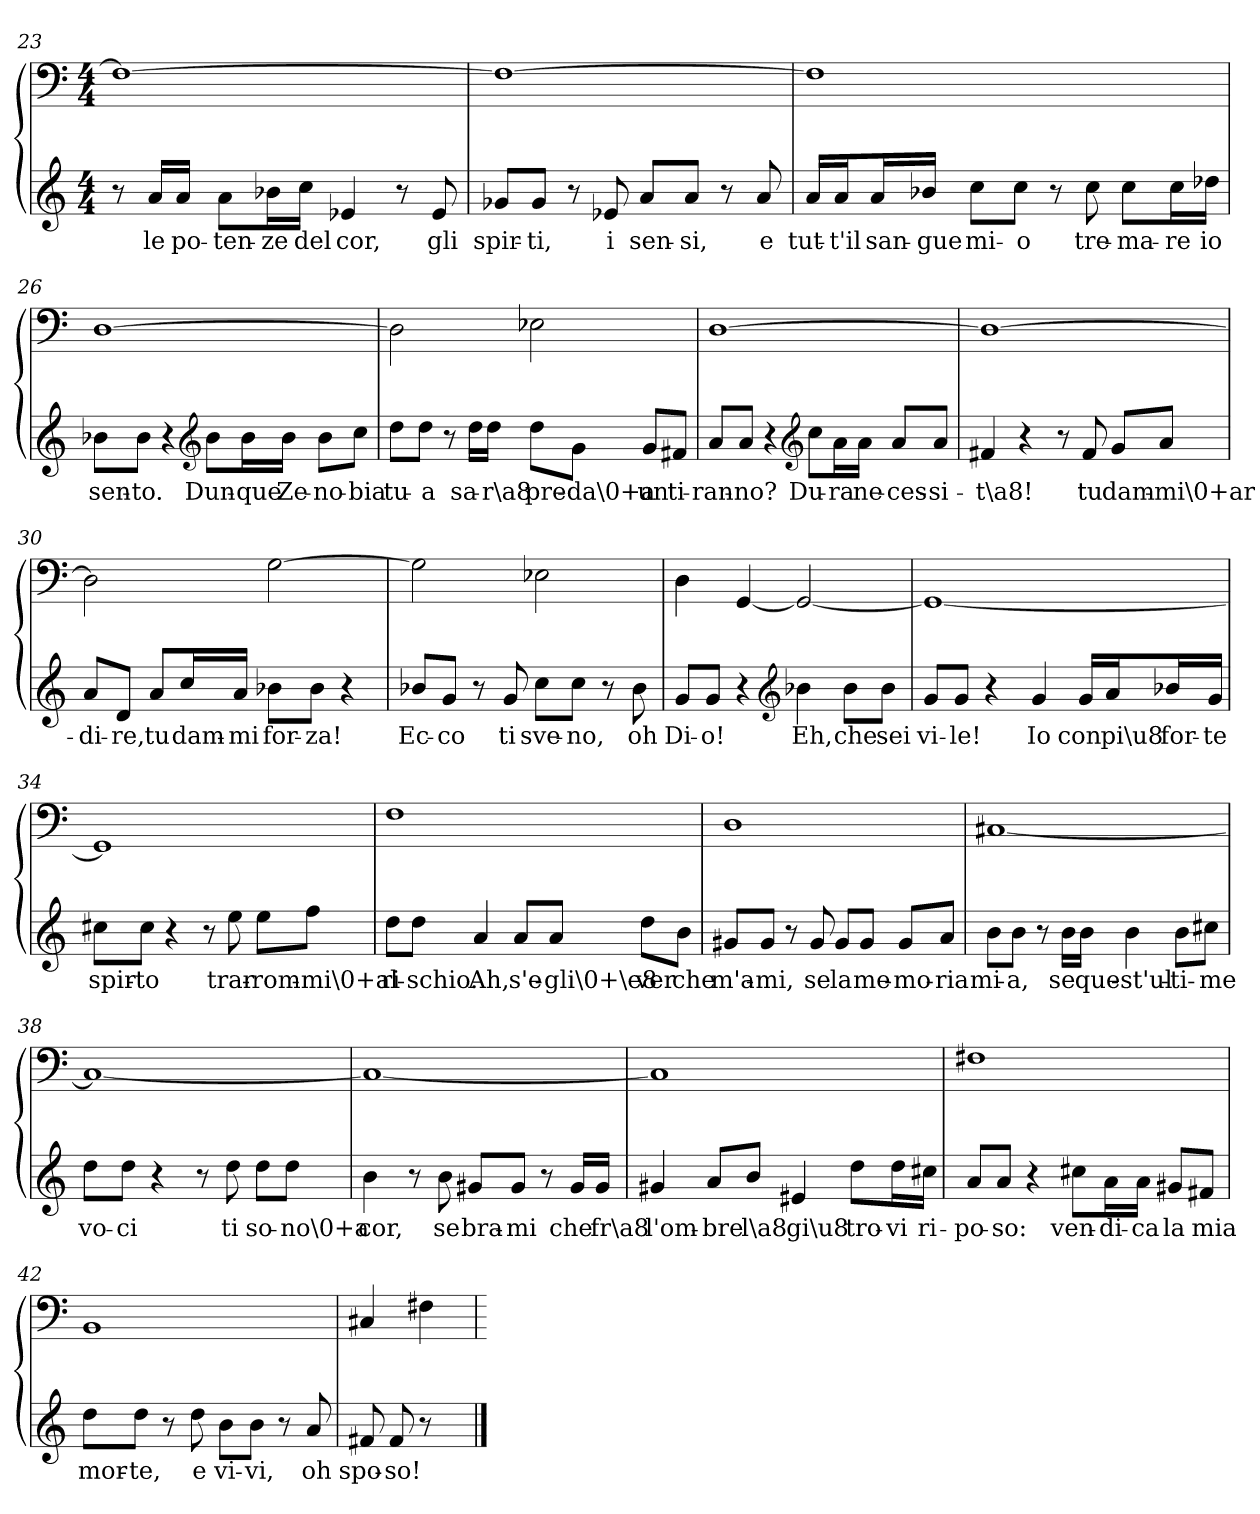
**kern	**text	**kern
*part1	*part1	*part1
*staff2	*staff2	*staff1
*clefG2	*	*clefF4
*k[]	*	*k[]
*C:	*	*C:
*M4/4	*	*M4/4
=23	=23	=23
8r	.	1F\_
16a/LL	le	.
16a/JJ	po-	.
8a\L	-ten-	.
16b-X\L	-ze	.
16cc\JJ	del	.
4e-X/	cor,	.
8r	.	.
8e-/	gli	.
=24	=24	=24
8g-X/L	spir-	1F\_
8g-/J	-ti,	.
8r	.	.
8e-X/	i	.
8a/L	sen-	.
8a/J	-si,	.
8r	.	.
8a/	e	.
=25	=25	=25
16a/LL	tut-	1F\]
16a/J	-t'il	.
16a/L	san-	.
16b-X/JJ	-gue	.
8cc\L	mi-	.
8cc\J	-o	.
8r	.	.
8cc\	tre-	.
8cc\L	-ma-	.
16cc\L	-re	.
16dd-X\JJ	io	.
=26	=26	=26
8b-X\L	sen-	[1D\
8b-\J	-to.	.
4r	.	.
*clefG2	*	*
8b-\L	Dun-	.
16b-\L	-que	.
16b-\JJ	Ze-	.
8b-\L	-no-	.
8cc\J	-bia	.
=27	=27	=27
8dd\L	tu-	2D\]
8dd\J	-a	.
8r	.	.
16dd\LL	sa-	.
16dd\JJ	-r\a8	.
8dd\L	pre-	2E-X\
8g\J	-da\0+a	.
8g/L	un	.
8f#X/J	ti-	.
=28	=28	=28
8a/L	-ran-	[1D\
8a/J	-no?	.
4r	.	.
*clefG2	*	*
8cc\L	Du-	.
16a\L	-ra	.
16a\JJ	ne-	.
8a/L	-ces-	.
8a/J	-si-	.
=29	=29	=29
4f#X/	-t\a8!	1D\_
4r	.	.
8r	.	.
8f#/	tu	.
8g/L	dam-	.
8a/J	-mi\0+ar-	.
=30	=30	=30
8a/L	-di-	2D\]
8d/J	-re,	.
8a/L	tu	.
16cc/L	dam-	.
16a/JJ	-mi	.
8b-X\L	for-	[2G\
8b-\J	-za!	.
4r	.	.
=31	=31	=31
8b-X/L	Ec-	2G\]
8g/J	-co	.
8r	.	.
8g/	ti	.
8cc\L	sve-	2E-X\
8cc\J	-no,	.
8r	.	.
8b-\	oh	.
=32	=32	=32
8g/L	Di-	4D\
8g/J	-o!	.
4r	.	[4GG/
*clefG2	*	*
4b-X\	Eh,	2GG/_
8b-\L	che	.
8b-\J	sei	.
=33	=33	=33
8g/L	vi-	1GG/_
8g/J	-le!	.
4r	.	.
4g/	Io	.
16g/LL	con	.
16a/J	pi\u8	.
16b-X/L	for-	.
16g/JJ	-te	.
=34	=34	=34
8cc#X\L	spir-	1GG/]
8cc#\J	-to	.
4r	.	.
8r	.	.
8ee\	trar-	.
8ee\L	-rom-	.
8ff\J	-mi\0+al	.
=35	=35	=35
8dd\L	ri-	1F\
8dd\J	-schio.	.
4a/	Ah,	.
8a/L	s'e-	.
8a/J	-gli\0+\e8	.
8dd\L	ver	.
8b\J	che	.
=36	=36	=36
8g#X/L	m'a-	1D\
8g#/J	-mi,	.
8r	.	.
8g#/	se	.
8g#/L	la	.
8g#/J	me-	.
8g#/L	-mo-	.
8a/J	-ria	.
=37	=37	=37
8b\L	mi-	[1C#X/
8b\J	-a,	.
8r	.	.
16b\LL	se	.
16b\JJ	que-	.
4b\	-st'ul-	.
8b\L	-ti-	.
8cc#X\J	-me	.
=38	=38	=38
8dd\L	vo-	1C#/_
8dd\J	-ci	.
4r	.	.
8r	.	.
8dd\	ti	.
8dd\L	so-	.
8dd\J	-no\0+a	.
=39	=39	=39
4b\	cor,	1C#/_
8r	.	.
8b\	se	.
8g#X/L	bra-	.
8g#/J	-mi	.
8r	.	.
16g#/LL	che	.
16g#/JJ	fr\a8	.
=40	=40	=40
4g#X/	l'om-	1C#/]
8a/L	-bre	.
8b/J	l\a8	.
4e#X/	gi\u8	.
8dd\L	tro-	.
16dd\L	-vi	.
16cc#X\JJ	ri-	.
=41	=41	=41
8a/L	-po-	1F#X\
8a/J	-so:	.
4r	.	.
8cc#X\L	ven-	.
16a\L	-di-	.
16a\JJ	-ca	.
8g#X/L	la	.
8f#X/J	mia	.
=42	=42	=42
8dd\L	mor-	1BB/
8dd\J	-te,	.
8r	.	.
8dd\	e	.
8b\L	vi-	.
8b\J	-vi,	.
8r	.	.
8a/	oh	.
=43	=43	=43
8f#X/	spo-	4C#X/
8f#/	-so!	.
8r	.	4F#X\
8ryy	.	.
==	=	=
*-	*-	*-
